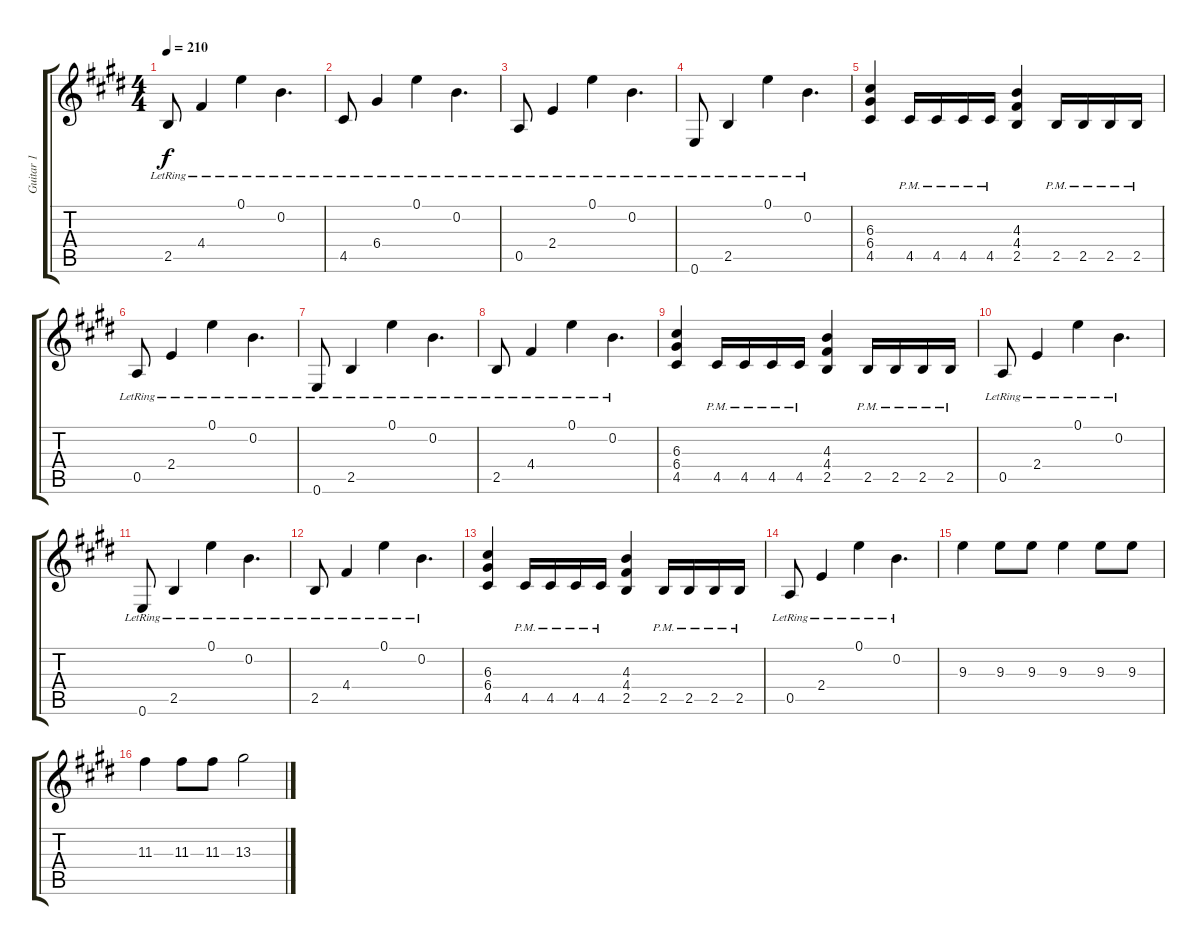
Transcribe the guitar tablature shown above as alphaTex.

\track ("Guitar 1" "Guitar 1") {instrument overdrivenguitar}
\staff {score tabs}
\tuning (E4 B3 G3 D3 A2 E2) {hide}
\ts (4 4)
\tempo 210
\clef g2
\ks e
2.5{lr}.8{dy f} 4.4{lr}.4 0.1{lr}.4 0.2{lr}.4{d} |
4.5{lr}.8 6.4{lr}.4 0.1{lr}.4 0.2{lr}.4{d} |
0.5{lr}.8 2.4{lr}.4 0.1{lr}.4 0.2{lr}.4{d} |
0.6{lr}.8 2.5{lr}.4 0.1{lr}.4 0.2{lr}.4{d} |
(6.3 6.4 4.5).4 4.5{pm}.16 4.5{pm}.16 4.5{pm}.16 4.5{pm}.16 (4.3 4.4 2.5).4 2.5{pm}.16 2.5{pm}.16 2.5{pm}.16 2.5{pm}.16 |
0.5{lr}.8 2.4{lr}.4 0.1{lr}.4 0.2{lr}.4{d} |
0.6{lr}.8 2.5{lr}.4 0.1{lr}.4 0.2{lr}.4{d} |
2.5{lr}.8 4.4{lr}.4 0.1{lr}.4 0.2{lr}.4{d} |
(6.3 6.4 4.5).4 4.5{pm}.16 4.5{pm}.16 4.5{pm}.16 4.5{pm}.16 (4.3 4.4 2.5).4 2.5{pm}.16 2.5{pm}.16 2.5{pm}.16 2.5{pm}.16 |
0.5{lr}.8 2.4{lr}.4 0.1{lr}.4 0.2{lr}.4{d} |
0.6{lr}.8 2.5{lr}.4 0.1{lr}.4 0.2{lr}.4{d} |
2.5{lr}.8 4.4{lr}.4 0.1{lr}.4 0.2{lr}.4{d} |
(6.3 6.4 4.5).4 4.5{pm}.16 4.5{pm}.16 4.5{pm}.16 4.5{pm}.16 (4.3 4.4 2.5).4 2.5{pm}.16 2.5{pm}.16 2.5{pm}.16 2.5{pm}.16 |
0.5{lr}.8 2.4{lr}.4 0.1{lr}.4 0.2{lr}.4{d} |
9.3.4 9.3.8 9.3.8 9.3.4 9.3.8 9.3.8 |
11.3.4 11.3.8 11.3.8 13.3.2
